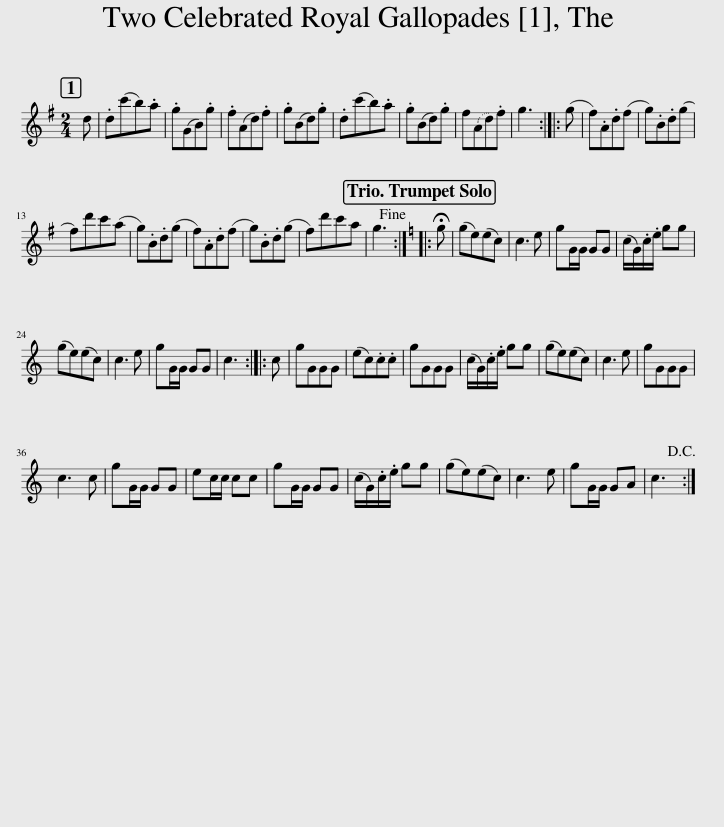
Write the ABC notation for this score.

X:1
L:1/8
M:2/4
I:linebreak $
K:G
V:1 treble
V:1
 d | .d(c'b).a | .g(GB).g | .f(Ad).f | .g(Bd).g | %5
 .d(c'b).a | .g(Bd).g | f(Ad).f | g3 :: (g | %10
 f).A.d(f | g).B.d(g |$ f)d'c'(a | g).B.d(g | f).A.d(f | %15
 g).B.d(g | f)d'c'a | g3!fine! ::[K:C] !fermata!g | (ge)(ec) | %20
 c3 e | gG/G/ GG | (c/G/).c/.e/ gg |$ (ge)(ec) | c3 e | %25
 gG/G/ GG | c3 :: c | gGGG | (ec).c.c | %30
 gGGG | (c/G/).c/.e/ gg | (ge)(ec) | c3 e | gGGG |$ %35
 c3 c | gG/G/ GG | ec/c/ cc | gG/G/ GG | (c/G/).c/.e/ gg | %40
 (ge)(ec) | c3 e | gG/G/ GA | c3!D.C.! :| %44
